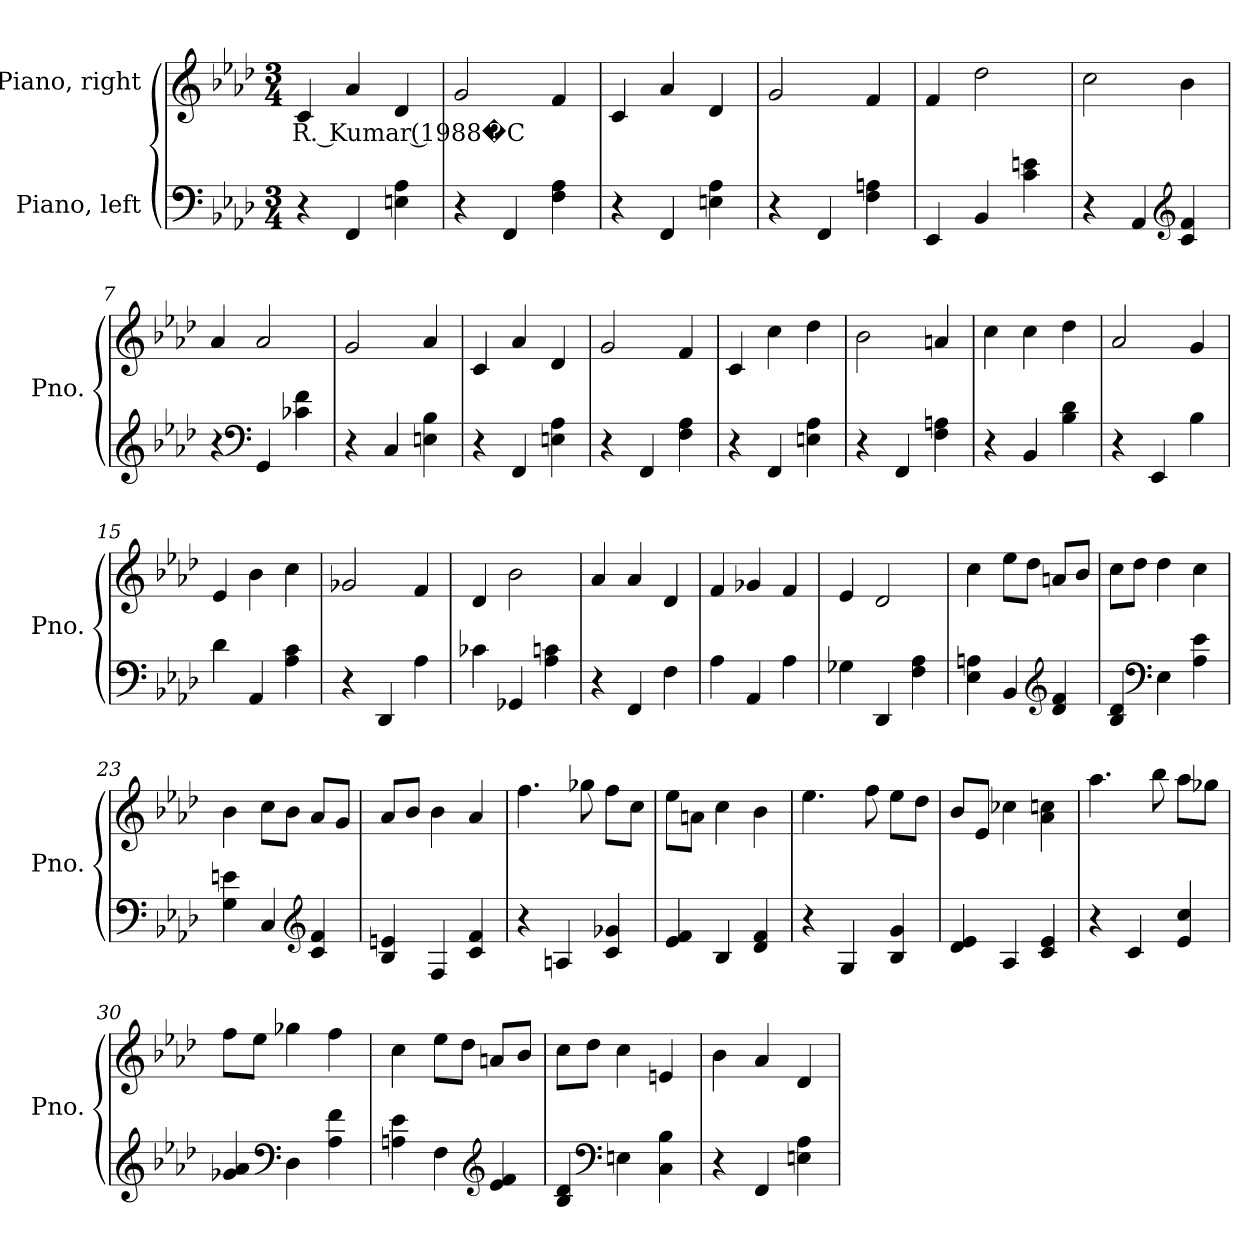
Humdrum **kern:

**kern	**kern	**text
*part2	*part1	*part1
*staff2	*staff1	*staff1
*I"Piano, left	*I"Piano, right	*
*I'Pno.	*I'Pno.	*
*clefF4	*clefG2	*
*k[b-e-a-d-]	*k[b-e-a-d-]	*
*M3/4	*M3/4	*
*MM92	*MM92	*
=1	=1	=1
!	!	!LO:LY:b
4r	4c/	R. Kumar (1988�C
4FF/	4a-/	.
4En\ 4A-\	4d-/	.
=2	=2	=2
4r	2g/	.
4FF/	.	.
4F\ 4A-\	4f/	.
=3	=3	=3
4r	4c/	.
4FF/	4a-/	.
4En\ 4A-\	4d-/	.
=4	=4	=4
4r	2g/	.
4FF/	.	.
4F\ 4An\	4f/	.
=5	=5	=5
4EE-/	4f/	.
4BB-/	2dd-\	.
4c\ 4en\	.	.
=6	=6	=6
4r	2cc\	.
4AA-/	.	.
*clefG2	*	*
4c/ 4f/	4b-\	.
!!LO:LB:g=z
=7	=7	=7
4r	4a-/	.
*clefF4	*	*
4GG/	2a-/	.
4c-X\ 4f\	.	.
=8	=8	=8
4r	2g/	.
4C/	.	.
4En\ 4B-\	4a-/	.
=9	=9	=9
4r	4c/	.
4FF/	4a-/	.
4En\ 4A-\	4d-/	.
=10	=10	=10
4r	2g/	.
4FF/	.	.
4F\ 4A-\	4f/	.
=11	=11	=11
4r	4c/	.
4FF/	4cc\	.
4En\ 4A-\	4dd-\	.
=12	=12	=12
4r	2b-\	.
4FF/	.	.
4F\ 4An\	4an/	.
=13	=13	=13
4r	4cc\	.
4BB-/	4cc\	.
4B-\ 4d-\	4dd-\	.
=14	=14	=14
4r	2a-/	.
4EE-/	.	.
4B-\	4g/	.
=15	=15	=15
4d-\	4e-/	.
4AA-/	4b-\	.
4A-\ 4c\	4cc\	.
!!LO:LB:g=z
=16	=16	=16
4r	2g-X/	.
4DD-/	.	.
4A-\	4f/	.
=17	=17	=17
4c-X\	4d-/	.
4GG-X/	2b-\	.
4A-\ 4cn\	.	.
=18	=18	=18
4r	4a-/	.
4FF/	4a-/	.
4F\	4d-/	.
=19	=19	=19
4A-\	4f/	.
4AA-/	4g-X/	.
4A-\	4f/	.
=20	=20	=20
4G-X\	4e-/	.
4DD-/	2d-/	.
4F\ 4A-\	.	.
=21	=21	=21
4E-\ 4An\	4cc\	.
4BB-/	8ee-\L	.
.	8dd-\J	.
*clefG2	*	*
4d-/ 4f/	8an/L	.
.	8b-/J	.
=22	=22	=22
4B-/ 4d-/	8cc\L	.
.	8dd-\J	.
*clefF4	*	*
4E-\	4dd-\	.
4A-\ 4e-\	4cc\	.
!!LO:LB:g=z
=23	=23	=23
4G\ 4en\	4b-\	.
4C/	8cc\L	.
.	8b-\J	.
*clefG2	*	*
4c/ 4f/	8a-/L	.
.	8g/J	.
=24	=24	=24
4B-/ 4en/	8a-/L	.
.	8b-/J	.
4F/	4b-\	.
4c/ 4f/	4a-/	.
=25	=25	=25
4r	4.ff\	.
4An/	.	.
.	8gg-X\	.
4c/ 4g-X/	8ff\L	.
.	8cc\J	.
=26	=26	=26
4e-/ 4f/	8ee-\L	.
.	8an\J	.
4B-/	4cc\	.
4d-/ 4f/	4b-\	.
=27	=27	=27
4r	4.ee-\	.
4G/	.	.
.	8ff\	.
4B-/ 4g/	8ee-\L	.
.	8dd-\J	.
=28	=28	=28
4d-/ 4e-/	8b-/L	.
.	8e-/J	.
4A-/	4cc-X\	.
4c/ 4e-/	4a-\ 4ccn\	.
!!LO:LB:g=z
=29	=29	=29
4r	4.aa-\	.
4c/	.	.
.	8bb-\	.
4e-/ 4cc/	8aa-\L	.
.	8gg-X\J	.
=30	=30	=30
4g-X/ 4a-/	8ff\L	.
.	8ee-\J	.
*clefF4	*	*
4D-\	4gg-X\	.
4A-\ 4f\	4ff\	.
=31	=31	=31
4An\ 4e-\	4cc\	.
4F\	8ee-\L	.
.	8dd-\J	.
*clefG2	*	*
4e-/ 4f/	8an/L	.
.	8b-/J	.
=32	=32	=32
4B-/ 4d-/	8cc\L	.
.	8dd-\J	.
*clefF4	*	*
4En\	4cc\	.
4C\ 4B-\	4en/	.
=33	=33	=33
4r	4b-\	.
4FF/	4a-/	.
4En\ 4A-\	4d-/	.
=	=	=
*-	*-	*-
